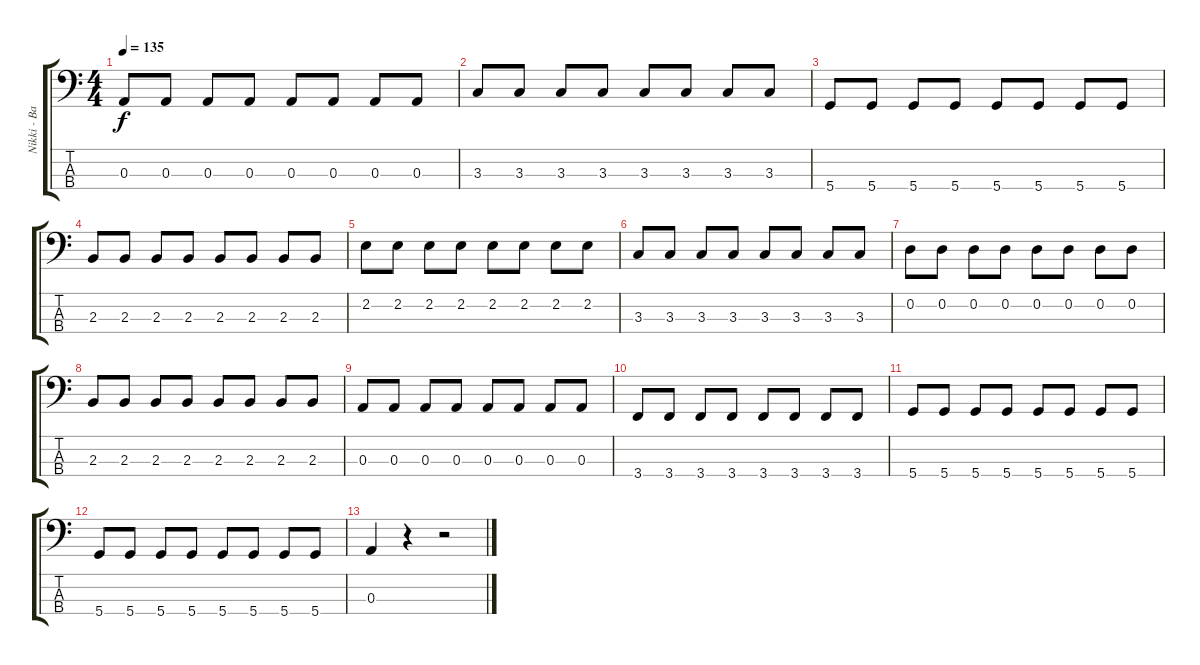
\track ("Nikki - Bass" "Nikki - Ba") {instrument electricbasspick}
\staff {score tabs}
\tuning (G2 D2 A1 D1) {hide}
\ts (4 4)
\tempo 135
\clef f4
\ks c
0.3.8{dy f} 0.3.8 0.3.8 0.3.8 0.3.8 0.3.8 0.3.8 0.3.8 |
3.3.8 3.3.8 3.3.8 3.3.8 3.3.8 3.3.8 3.3.8 3.3.8 |
5.4.8 5.4.8 5.4.8 5.4.8 5.4.8 5.4.8 5.4.8 5.4.8 |
2.3.8 2.3.8 2.3.8 2.3.8 2.3.8 2.3.8 2.3.8 2.3.8 |
2.2.8 2.2.8 2.2.8 2.2.8 2.2.8 2.2.8 2.2.8 2.2.8 |
3.3.8 3.3.8 3.3.8 3.3.8 3.3.8 3.3.8 3.3.8 3.3.8 |
0.2.8 0.2.8 0.2.8 0.2.8 0.2.8 0.2.8 0.2.8 0.2.8 |
2.3.8 2.3.8 2.3.8 2.3.8 2.3.8 2.3.8 2.3.8 2.3.8 |
0.3.8 0.3.8 0.3.8 0.3.8 0.3.8 0.3.8 0.3.8 0.3.8 |
3.4.8 3.4.8 3.4.8 3.4.8 3.4.8 3.4.8 3.4.8 3.4.8 |
5.4.8 5.4.8 5.4.8 5.4.8 5.4.8 5.4.8 5.4.8 5.4.8 |
5.4.8 5.4.8 5.4.8 5.4.8 5.4.8 5.4.8 5.4.8 5.4.8 |
0.3.4 r.4 r.2
